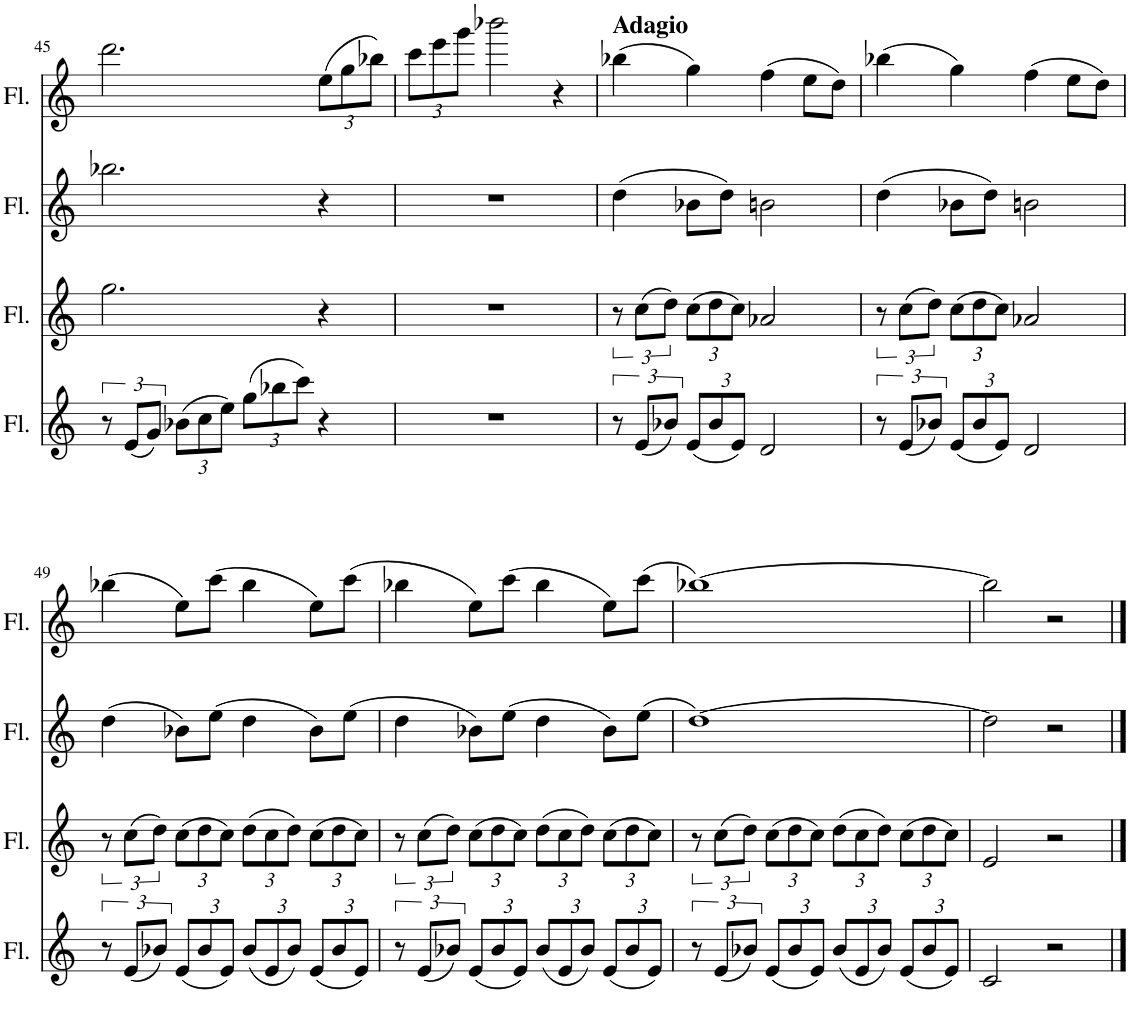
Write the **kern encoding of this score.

**kern	**kern	**kern	**kern
*part4	*part3	*part2	*part1
*staff4	*staff3	*staff2	*staff1
*I"Flute	*I"Flute	*I"Flute	*I"Flute
*I'Fl.	*I'Fl.	*I'Fl.	*I'Fl.
!!LO:PB:g=z
*clefG2	*clefG2	*clefG2	*clefG2
*k[]	*k[]	*k[]	*k[]
*M4/4	*M4/4	*M4/4	*M4/4
=45	=45	=45	=45
12r	2.gg\	2.bb-X\	2.ddd\
(12e/L	.	.	.
12g/J)	.	.	.
*Xbrackettup	*	*	*
(12b-X\L	.	.	.
12cc\	.	.	.
12ee\J)	.	.	.
(12gg\L	.	.	.
12bb-X\	.	.	.
12ccc\J)	.	.	.
*	*	*	*Xbrackettup
4r	4r	4r	(12ee\L
.	.	.	12gg\
.	.	.	12bb-X\J)
=46	=46	=46	=46
1r	1r	1r	12ccc\L
.	.	.	12eee\
.	.	.	12ggg\J
.	.	.	2bbb-X\
.	.	.	4r
=47	=47	=47	=47
*brackettup	*	*	*
!	!	!	!LO:TX:a:B:t=Adagio
12r	12r	(4dd\	(4bb-X\
(12e/L	(12cc\L	.	.
12b-X/J)	12dd\J)	.	.
*Xbrackettup	*Xbrackettup	*	*
(12e/L	(12cc\L	8b-X\L	4gg\)
12b-/	12dd\	.	.
.	.	8dd\J)	.
12e/J)	12cc\J)	.	.
2d/	2a-X/	2bn\	(4ff\
.	.	.	8ee\L
.	.	.	8dd\J)
=48	=48	=48	=48
*brackettup	*brackettup	*	*
12r	12r	(4dd\	(4bb-X\
(12e/L	(12cc\L	.	.
12b-X/J)	12dd\J)	.	.
*Xbrackettup	*Xbrackettup	*	*
(12e/L	(12cc\L	8b-X\L	4gg\)
12b-/	12dd\	.	.
.	.	8dd\J)	.
12e/J)	12cc\J)	.	.
2d/	2a-X/	2bn\	(4ff\
.	.	.	8ee\L
.	.	.	8dd\J)
!!LO:LB:g=z
=49	=49	=49	=49
*brackettup	*brackettup	*	*
12r	12r	(4dd\	(4bb-X\
(12e/L	(12cc\L	.	.
12b-X/J)	12dd\J)	.	.
*Xbrackettup	*Xbrackettup	*	*
(12e/L	(12cc\L	8b-X\L)	8ee\L)
12b-/	12dd\	.	.
.	.	(8ee\J	(8ccc\J
12e/J)	12cc\J)	.	.
(12b-/L	(12dd\L	4dd\	4bb-\
12e/	12cc\	.	.
12b-/J)	12dd\J)	.	.
(12e/L	(12cc\L	8b-\L)	8ee\L)
12b-/	12dd\	.	.
.	.	(8ee\J	(8ccc\J
12e/J)	12cc\J)	.	.
=50	=50	=50	=50
*brackettup	*brackettup	*	*
12r	12r	4dd\	4bb-X\
(12e/L	(12cc\L	.	.
12b-X/J)	12dd\J)	.	.
*Xbrackettup	*Xbrackettup	*	*
(12e/L	(12cc\L	8b-X\L)	8ee\L)
12b-/	12dd\	.	.
.	.	(8ee\J	(8ccc\J
12e/J)	12cc\J)	.	.
(12b-/L	(12dd\L	4dd\	4bb-\
12e/	12cc\	.	.
12b-/J)	12dd\J)	.	.
(12e/L	(12cc\L	8b-\L)	8ee\L)
12b-/	12dd\	.	.
.	.	(8ee\J	(8ccc\J
12e/J)	12cc\J)	.	.
=51	=51	=51	=51
*brackettup	*brackettup	*	*
12r	12r	[1dd)	[1bb-X)
(12e/L	(12cc\L	.	.
12b-X/J)	12dd\J)	.	.
*Xbrackettup	*Xbrackettup	*	*
(12e/L	(12cc\L	.	.
12b-/	12dd\	.	.
12e/J)	12cc\J)	.	.
(12b-/L	(12dd\L	.	.
12e/	12cc\	.	.
12b-/J)	12dd\J)	.	.
(12e/L	(12cc\L	.	.
12b-/	12dd\	.	.
12e/J)	12cc\J)	.	.
=52	=52	=52	=52
2c/	2e/	2dd\]	2bb-\]
2r	2r	2r	2r
==	==	==	==
*-	*-	*-	*-
